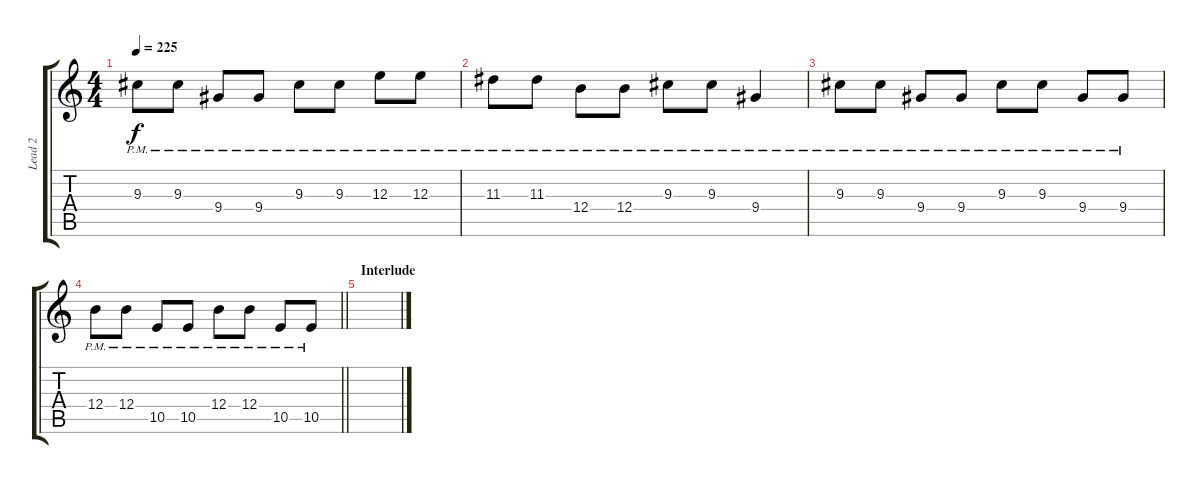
\track ("Lead 2" "Lead 2") {instrument distortionguitar}
\staff {score tabs}
\tuning (Db4 Ab3 E3 B2 Gb2 Db2) {hide}
\ts (4 4)
\tempo 225
\clef g2
\ks c
9.3{pm}.8{dy f} 9.3{pm}.8 9.4{pm}.8 9.4{pm}.8 9.3{pm}.8 9.3{pm}.8 12.3{pm}.8 12.3{pm}.8 |
11.3{pm}.8 11.3{pm}.8 12.4{pm}.8 12.4{pm}.8 9.3{pm}.8 9.3{pm}.8 9.4{pm}.4 |
9.3{pm}.8 9.3{pm}.8 9.4{pm}.8 9.4{pm}.8 9.3{pm}.8 9.3{pm}.8 9.4{pm}.8 9.4{pm}.8 |
\barLineRight lightlight
12.4{pm}.8 12.4{pm}.8 10.5{pm}.8 10.5{pm}.8 12.4{pm}.8 12.4{pm}.8 10.5{pm}.8 10.5{pm}.8 |
\section ("" "Interlude")
